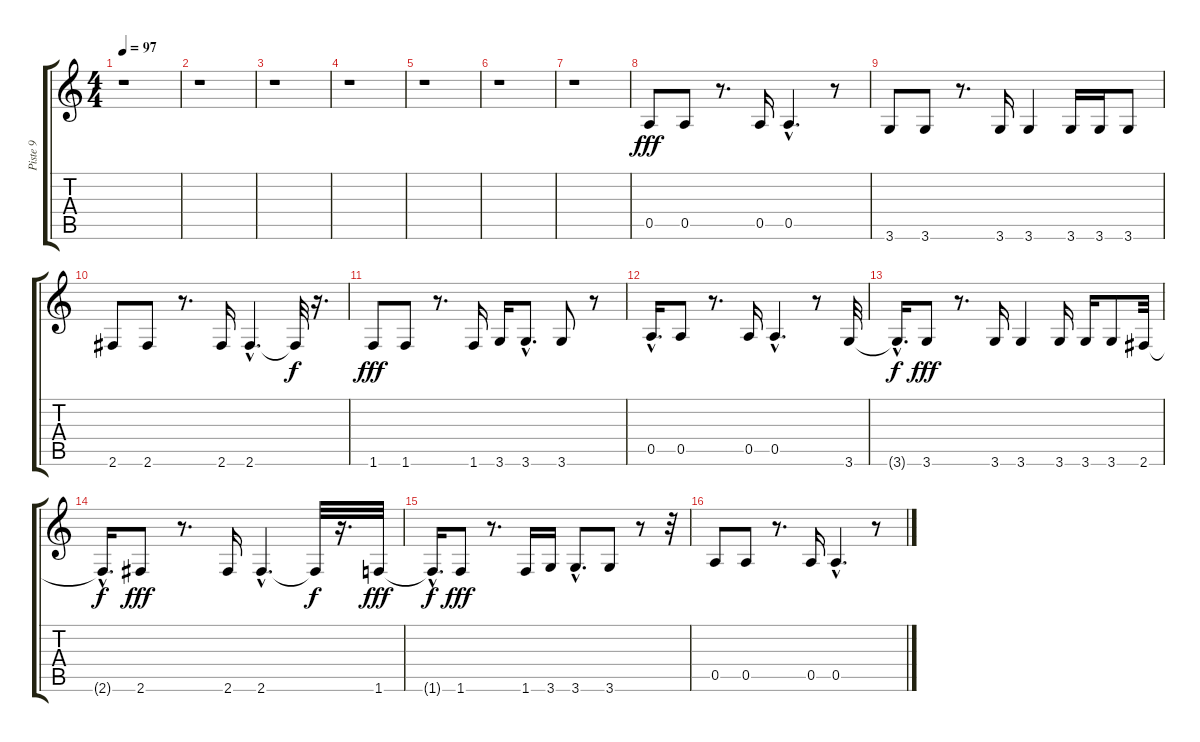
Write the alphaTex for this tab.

\track ("Piste 9" "Piste 9") {instrument overdrivenguitar}
\staff {score tabs}
\tuning (E4 B3 G3 D3 A2 E2) {hide}
\ts (4 4)
\tempo 97
\clef g2
\ks c
r.1{dy fff} |
r.1 |
r.1 |
r.1 |
r.1 |
r.1 |
r.1 |
0.5.8 0.5.8 r.8{d} 0.5.16 0.5{hac}.4{d} r.8 |
3.6.8 3.6.8 r.8{d} 3.6.16 3.6.4 3.6.16 3.6.16 3.6.8 |
2.6.8 2.6.8 r.8{d} 2.6.16 2.6{hac}.4{d} 2.6{t}.32{dy f} r.16{d} |
1.6.8{dy fff} 1.6.8 r.8{d} 1.6.16 3.6.16 3.6{hac}.8{d} 3.6.8 r.8 |
0.5{hac}.16{d} 0.5.8 r.8{d} 0.5.16 0.5{hac}.4{d} r.8 3.6.32 |
3.6{hac t}.16{d dy f} 3.6.8{dy fff} r.8{d} 3.6.16 3.6.4 3.6.16 3.6.16 3.6.8 2.6.32 |
2.6{hac t}.16{d dy f} 2.6.8{dy fff} r.8{d} 2.6.16 2.6{hac}.4{d} 2.6{t}.32{dy f} r.16{d} 1.6.32{dy fff} |
1.6{hac t}.16{d dy f} 1.6.8{dy fff} r.8{d} 1.6.16 3.6.16 3.6{hac}.8{d} 3.6.8 r.8 r.32 |
0.5.8 0.5.8 r.8{d} 0.5.16 0.5{hac}.4{d} r.8
